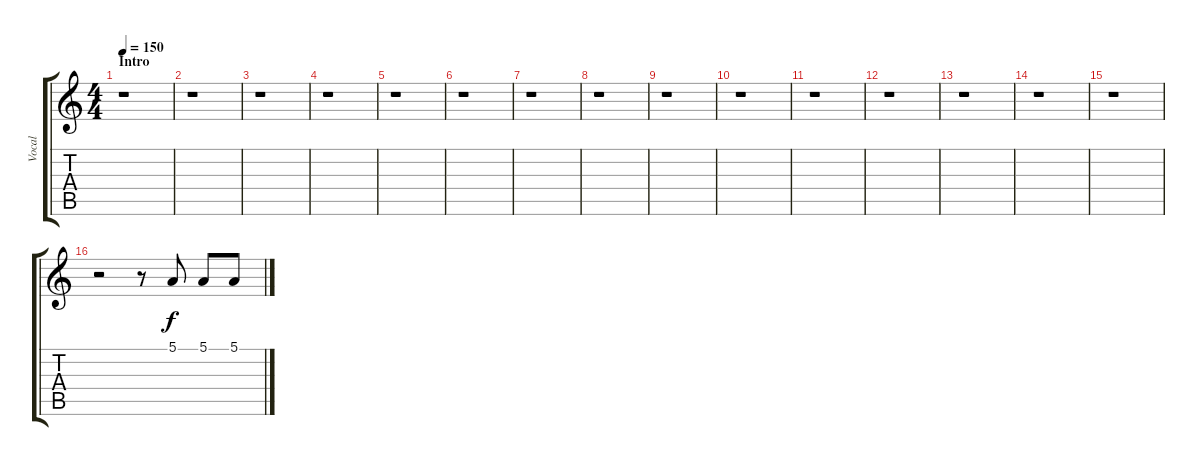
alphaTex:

\track ("Vocal" "Vocal") {instrument flute}
\staff {score tabs}
\tuning (E4 B3 G3 D3 A2 E2) {hide}
\ts (4 4)
\section ("" "Intro")
\tempo 150
\clef g2
\ks c
r.1{dy f instrument flute} |
r.1 |
r.1 |
r.1 |
r.1 |
r.1 |
r.1 |
r.1 |
r.1 |
r.1 |
r.1 |
r.1 |
r.1 |
r.1 |
r.1 |
r.2 r.8 5.1.8 5.1.8 5.1.8
